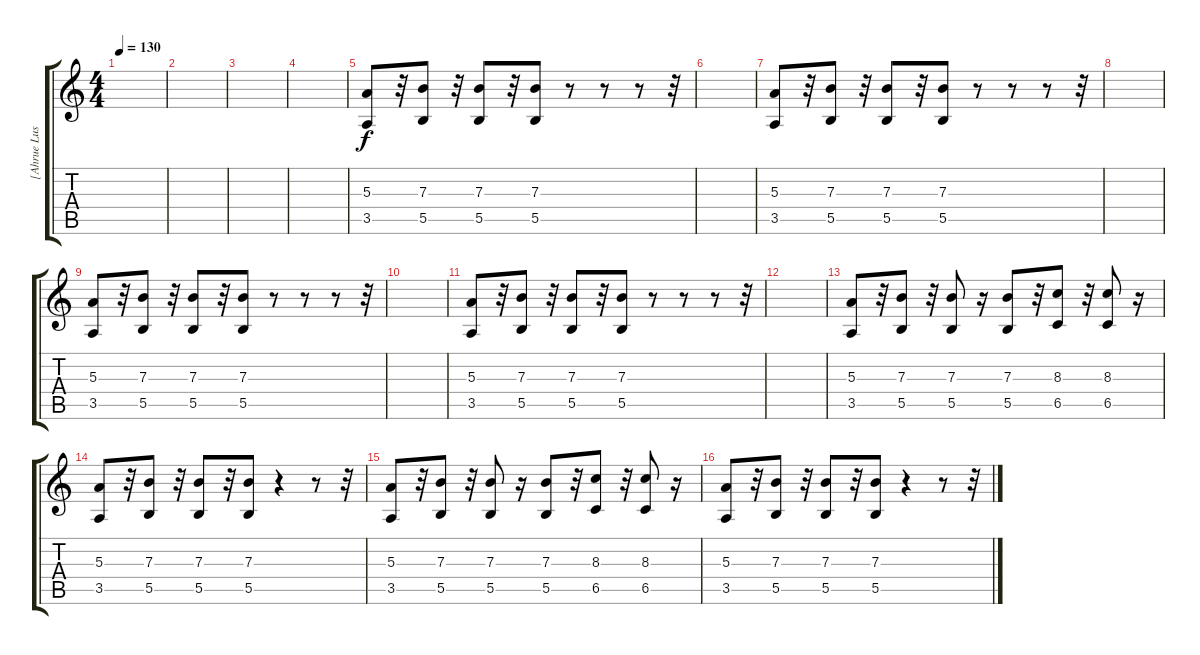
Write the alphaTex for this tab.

\track ("[Ahrue Luster] Guitar" "[Ahrue Lus") {instrument distortionguitar}
\staff {score tabs}
\tuning (Db4 Ab3 E3 B2 Gb2 B1) {hide}
\ts (4 4)
\tempo 130
\clef g2
\ks c
|
|
|
|
(5.3 3.5).8 r.32 (7.3 5.5).8 r.32 (7.3 5.5).8 r.32 (7.3 5.5).8 r.8 r.8 r.8 r.32 |
|
(5.3 3.5).8 r.32 (7.3 5.5).8 r.32 (7.3 5.5).8 r.32 (7.3 5.5).8 r.8 r.8 r.8 r.32 |
|
(5.3 3.5).8 r.32 (7.3 5.5).8 r.32 (7.3 5.5).8 r.32 (7.3 5.5).8 r.8 r.8 r.8 r.32 |
|
(5.3 3.5).8 r.32 (7.3 5.5).8 r.32 (7.3 5.5).8 r.32 (7.3 5.5).8 r.8 r.8 r.8 r.32 |
|
(5.3 3.5).8 r.32 (7.3 5.5).8 r.32 (7.3 5.5).8 r.16 (7.3 5.5).8 r.32 (8.3 6.5).8 r.32 (8.3 6.5).8 r.16 |
(5.3 3.5).8 r.32 (7.3 5.5).8 r.32 (7.3 5.5).8 r.32 (7.3 5.5).8 r.4 r.8 r.32 |
(5.3 3.5).8 r.32 (7.3 5.5).8 r.32 (7.3 5.5).8 r.16 (7.3 5.5).8 r.32 (8.3 6.5).8 r.32 (8.3 6.5).8 r.16 |
(5.3 3.5).8 r.32 (7.3 5.5).8 r.32 (7.3 5.5).8 r.32 (7.3 5.5).8 r.4 r.8 r.32
